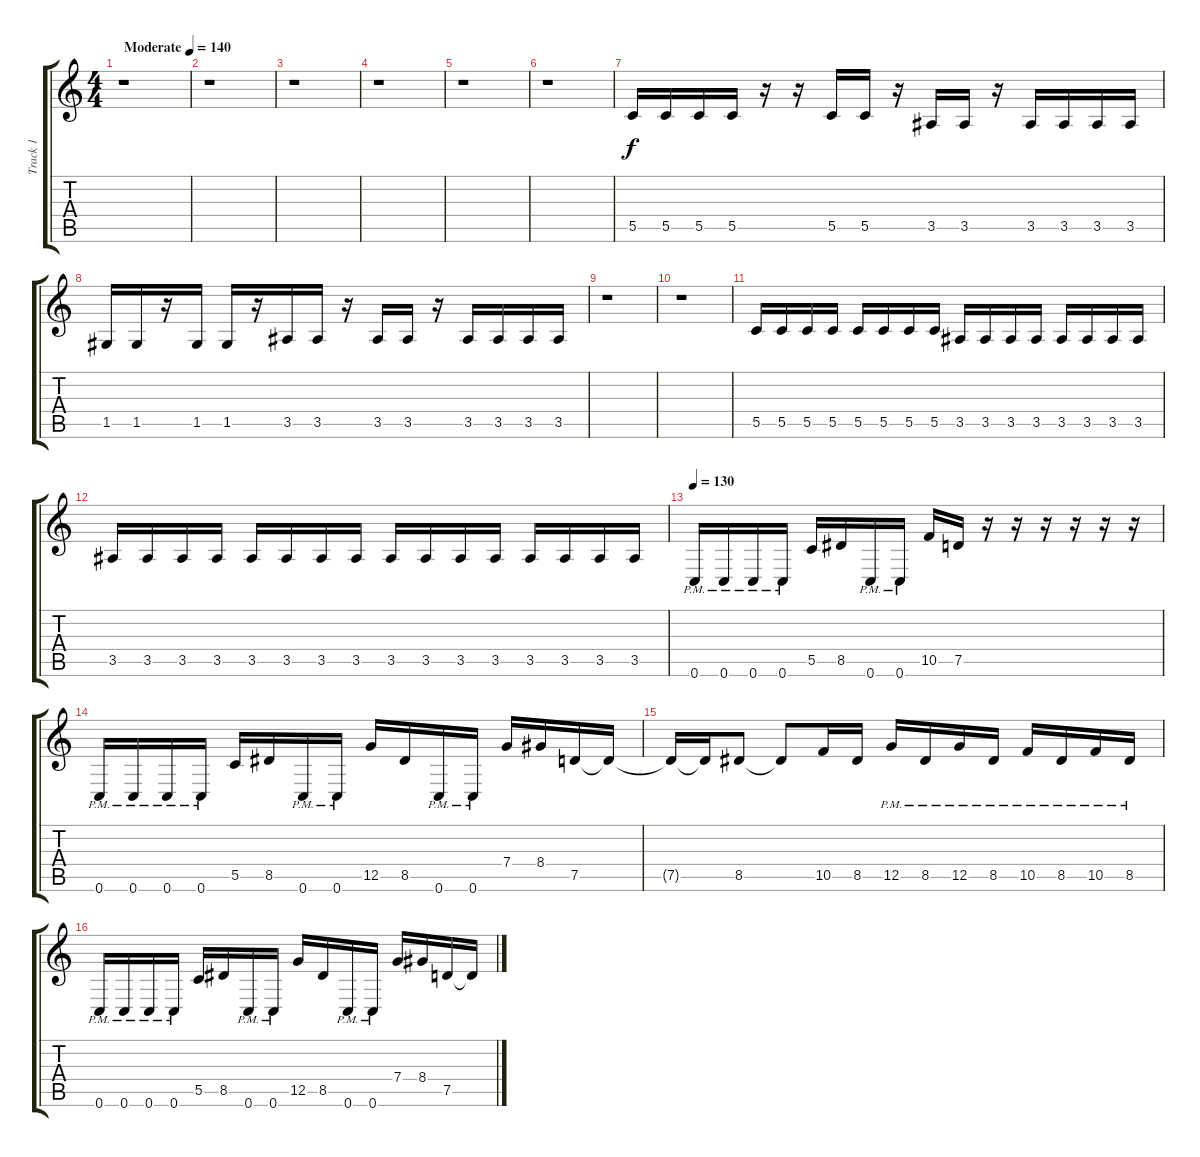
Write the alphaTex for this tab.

\track ("Track 1" "Track 1") {instrument distortionguitar}
\staff {score tabs}
\tuning (D4 A3 F3 C3 G2 C2) {hide}
\ts (4 4)
\tempo (140 "Moderate")
\clef g2
\ks c
r.1{dy f instrument distortionguitar} |
r.1 |
r.1 |
r.1 |
r.1 |
r.1 |
5.5.16 5.5.16 5.5.16 5.5.16 r.16 r.16 5.5.16 5.5.16 r.16 3.5.16 3.5.16 r.16 3.5.16 3.5.16 3.5.16 3.5.16 |
1.5.16 1.5.16 r.16 1.5.16 1.5.16 r.16 3.5.16 3.5.16 r.16 3.5.16 3.5.16 r.16 3.5.16 3.5.16 3.5.16 3.5.16 |
r.1 |
r.1 |
5.5.16 5.5.16 5.5.16 5.5.16 5.5.16 5.5.16 5.5.16 5.5.16 3.5.16 3.5.16 3.5.16 3.5.16 3.5.16 3.5.16 3.5.16 3.5.16 |
3.5.16 3.5.16 3.5.16 3.5.16 3.5.16 3.5.16 3.5.16 3.5.16 3.5.16 3.5.16 3.5.16 3.5.16 3.5.16 3.5.16 3.5.16 3.5.16 |
\tempo 130
0.6{pm}.16 0.6{pm}.16 0.6{pm}.16 0.6{pm}.16 5.5.16 8.5.16 0.6{pm}.16 0.6{pm}.16 10.5.16 7.5.16 r.16 r.16 r.16 r.16 r.16 r.16 |
0.6{pm}.16 0.6{pm}.16 0.6{pm}.16 0.6{pm}.16 5.5.16 8.5.16 0.6{pm}.16 0.6{pm}.16 12.5.16 8.5.16 0.6{pm}.16 0.6{pm}.16 7.4.16 8.4.16 7.5.16 7.5{t}.16 |
7.5{t}.16 7.5{t}.16 8.5.8 8.5{t}.8 10.5.16 8.5.16 12.5{pm}.16 8.5{pm}.16 12.5{pm}.16 8.5{pm}.16 10.5{pm}.16 8.5{pm}.16 10.5{pm}.16 8.5{pm}.16 |
0.6{pm}.16 0.6{pm}.16 0.6{pm}.16 0.6{pm}.16 5.5.16 8.5.16 0.6{pm}.16 0.6{pm}.16 12.5.16 8.5.16 0.6{pm}.16 0.6{pm}.16 7.4.16 8.4.16 7.5.16 7.5{t}.16
